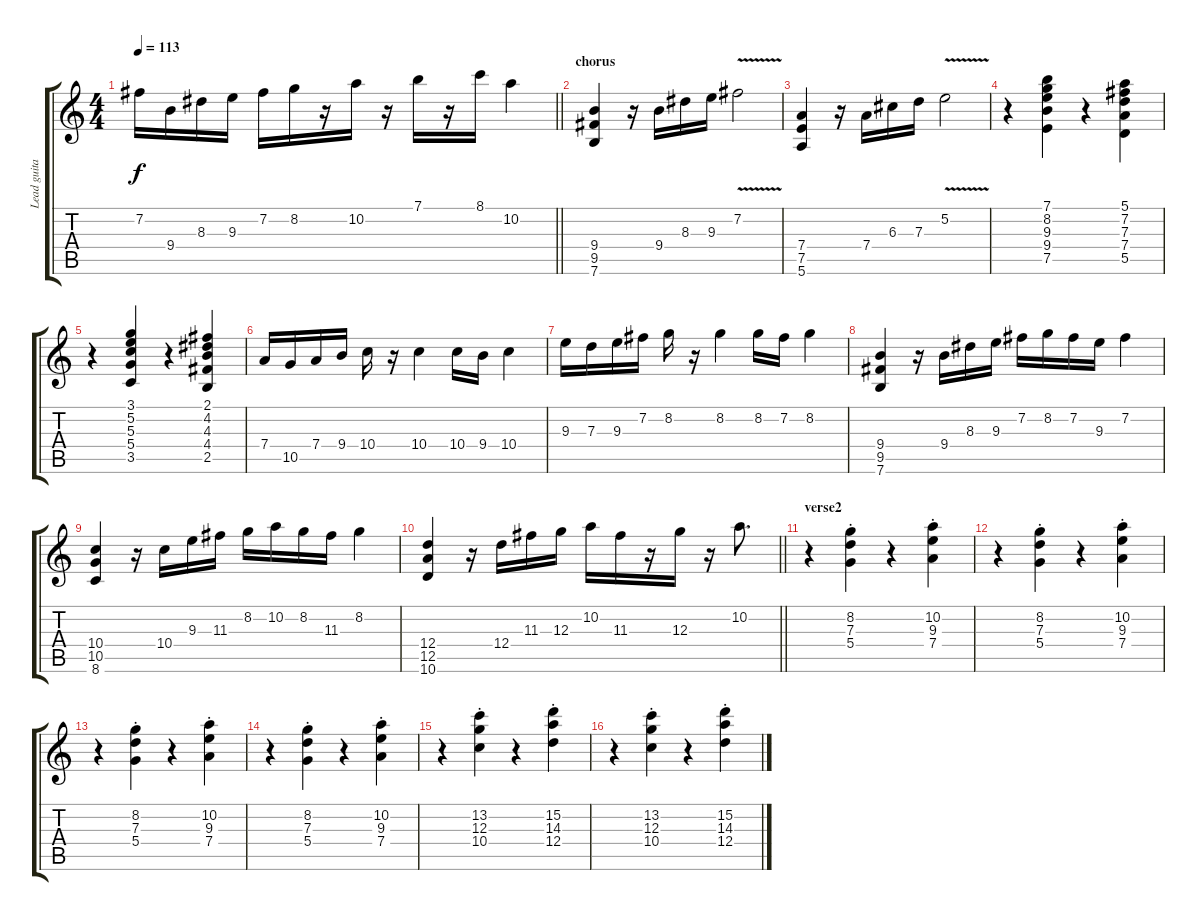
\track ("Lead guitar 1" "Lead guita") {instrument distortionguitar}
\staff {score tabs}
\tuning (E4 B3 G3 D3 A2 E2) {hide}
\ts (4 4)
\tempo 113
\clef g2
\barLineRight lightlight
\ks c
7.2.16{dy f} 9.4.16 8.3.16 9.3.16 7.2.16 8.2.16 r.16 10.2.16 r.16 7.1.16 r.16 8.1.16 10.2.4 |
\section ("" "chorus")
(9.4 9.5 7.6).4 r.16 9.4.16 8.3.16 9.3.16 7.2{v}.2 |
(7.4 7.5 5.6).4 r.16 7.4.16 6.3.16 7.3.16 5.2{v}.2 |
r.4 (7.1 8.2 9.3 9.4 7.5).4 r.4 (5.1 7.2 7.3 7.4 5.5).4 |
r.4 (3.1 5.2 5.3 5.4 3.5).4 r.4 (2.1 4.2 4.3 4.4 2.5).4 |
7.4.16 10.5.16 7.4.16 9.4.16 10.4.16 r.16 10.4.4 10.4.16 9.4.16 10.4.4 |
9.3.16 7.3.16 9.3.16 7.2.16 8.2.16 r.16 8.2.4 8.2.16 7.2.16 8.2.4 |
(9.4 9.5 7.6).4 r.16 9.4.16 8.3.16 9.3.16 7.2.16 8.2.16 7.2.16 9.3.16 7.2.4 |
(10.4 10.5 8.6).4 r.16 10.4.16 9.3.16 11.3.16 8.2.16 10.2.16 8.2.16 11.3.16 8.2.4 |
\barLineRight lightlight
(12.4 12.5 10.6).4 r.16 12.4.16 11.3.16 12.3.16 10.2.16 11.3.16 r.16 12.3.16 r.16 10.2.8{d} |
\section ("" "verse2")
r.4 (8.2{st} 7.3{st} 5.4{st}).4 r.4 (10.2{st} 9.3{st} 7.4{st}).4 |
r.4 (8.2{st} 7.3{st} 5.4{st}).4 r.4 (10.2{st} 9.3{st} 7.4{st}).4 |
r.4 (8.2{st} 7.3{st} 5.4{st}).4 r.4 (10.2{st} 9.3{st} 7.4{st}).4 |
r.4 (8.2{st} 7.3{st} 5.4{st}).4 r.4 (10.2{st} 9.3{st} 7.4{st}).4 |
r.4 (13.2{st} 12.3{st} 10.4{st}).4 r.4 (15.2{st} 14.3{st} 12.4{st}).4 |
r.4 (13.2{st} 12.3{st} 10.4{st}).4 r.4 (15.2{st} 14.3{st} 12.4{st}).4
